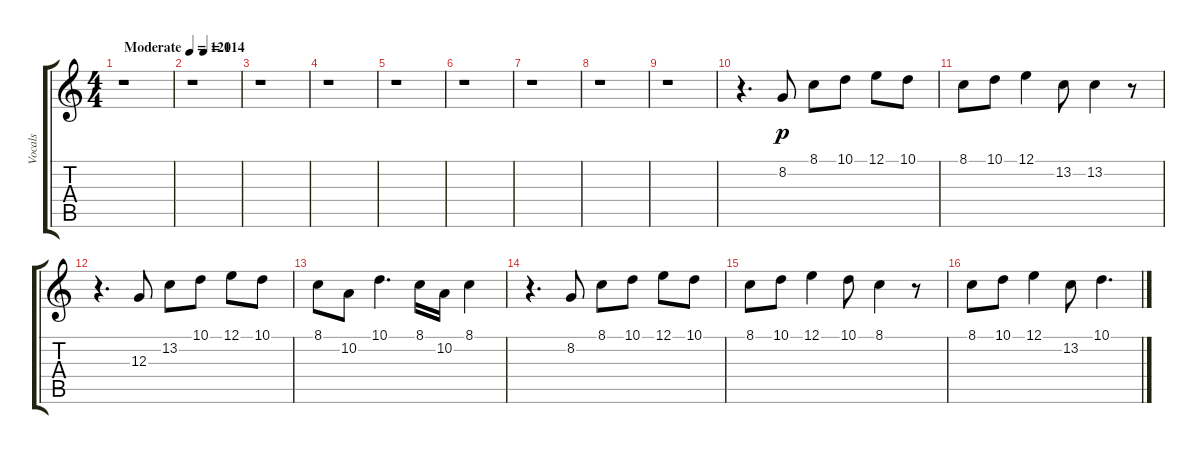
\track ("Vocals" "Vocals") {instrument flute}
\staff {score tabs}
\tuning (E4 B3 G3 D3 A2 E2) {hide}
\ts (4 4)
\tempo (120 "Moderate")
\clef g2
\ks c
r.1{dy p instrument flute} |
\tempo (114 0.25)
r.1 |
r.1 |
r.1 |
r.1 |
r.1 |
r.1 |
r.1 |
r.1 |
r.4{d} 8.2.8 8.1.8 10.1.8 12.1.8 10.1.8 |
8.1.8 10.1.8 12.1.4 13.2.8 13.2.4 r.8 |
r.4{d} 12.3.8 13.2.8 10.1.8 12.1.8 10.1.8 |
8.1.8 10.2.8 10.1.4{d} 8.1.16 10.2.16 8.1.4 |
r.4{d} 8.2.8 8.1.8 10.1.8 12.1.8 10.1.8 |
8.1.8 10.1.8 12.1.4 10.1.8 8.1.4 r.8 |
8.1.8 10.1.8 12.1.4 13.2.8 10.1.4{d}
